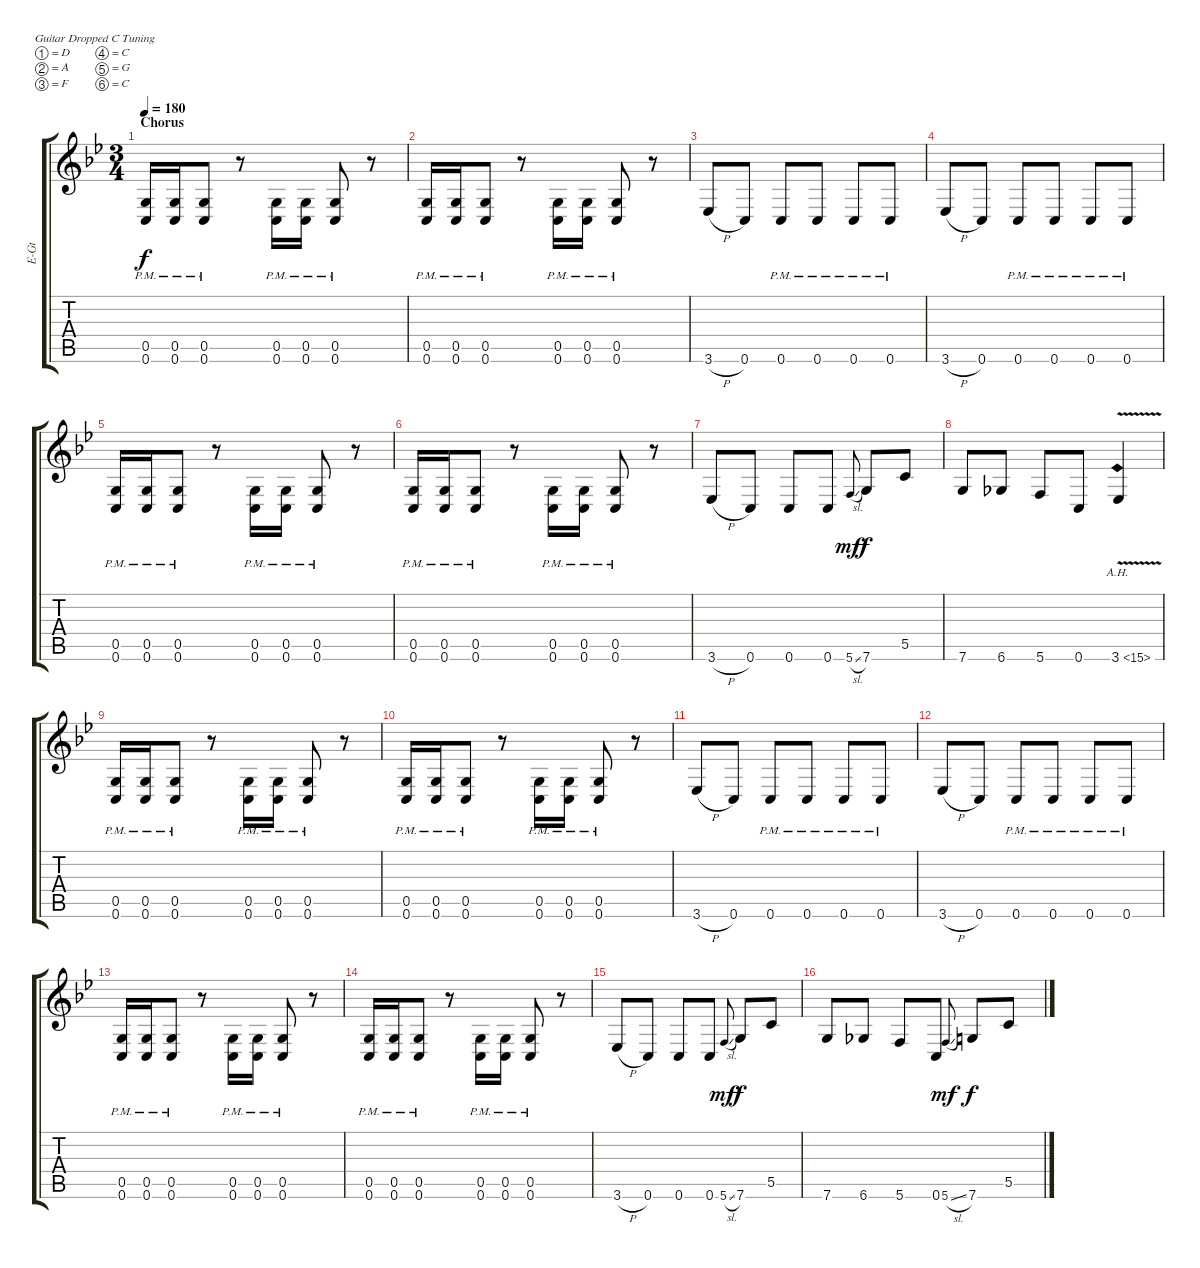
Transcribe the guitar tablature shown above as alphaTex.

\bracketExtendMode groupsimilarinstruments
\track ("Joel Stroetzel" "E-Gt") {instrument distortionguitar}
\staff {score tabs}
\tuning (D4 A3 F3 C3 G2 C2)
\ts (3 4)
\section ("" "Chorus")
\tempo 180
\clef g2
\ks bb
(0.5{pm acc forcenatural} 0.6{pm acc forcenatural}).16{dy f beam Up} (0.5{pm acc forcenatural} 0.6{pm acc forcenatural}).16{beam Up} (0.5{pm acc forcenatural} 0.6{pm acc forcenatural}).8{beam Up} r.8{beam Down} (0.5{pm acc forcenatural} 0.6{pm acc forcenatural}).16{beam Up} (0.5{pm acc forcenatural} 0.6{pm acc forcenatural}).16{beam Up} (0.5{pm acc forcenatural} 0.6{pm acc forcenatural}).8{beam Up} r.8{beam Down} |
(0.5{pm acc forcenatural} 0.6{pm acc forcenatural}).16{beam Up} (0.5{pm acc forcenatural} 0.6{pm acc forcenatural}).16{beam Up} (0.5{pm acc forcenatural} 0.6{pm acc forcenatural}).8{beam Up} r.8{beam Down} (0.5{pm acc forcenatural} 0.6{pm acc forcenatural}).16{beam Up} (0.5{pm acc forcenatural} 0.6{pm acc forcenatural}).16{beam Up} (0.5{pm acc forcenatural} 0.6{pm acc forcenatural}).8{beam Up} r.8{beam Down} |
3.6{h acc forcenatural}.8{beam Up} 0.6{acc forcenatural}.8{beam Up} 0.6{pm acc forcenatural}.8{beam Up} 0.6{pm acc forcenatural}.8{beam Up} 0.6{pm acc forcenatural}.8{beam Up} 0.6{pm acc forcenatural}.8{beam Up} |
3.6{h acc forcenatural}.8{beam Up} 0.6{acc forcenatural}.8{beam Up} 0.6{pm acc forcenatural}.8{beam Up} 0.6{pm acc forcenatural}.8{beam Up} 0.6{pm acc forcenatural}.8{beam Up} 0.6{pm acc forcenatural}.8{beam Up} |
(0.5{pm acc forcenatural} 0.6{pm acc forcenatural}).16{beam Up} (0.5{pm acc forcenatural} 0.6{pm acc forcenatural}).16{beam Up} (0.5{pm acc forcenatural} 0.6{pm acc forcenatural}).8{beam Up} r.8{beam Down} (0.5{pm acc forcenatural} 0.6{pm acc forcenatural}).16{beam Up} (0.5{pm acc forcenatural} 0.6{pm acc forcenatural}).16{beam Up} (0.5{pm acc forcenatural} 0.6{pm acc forcenatural}).8{beam Up} r.8{beam Down} |
(0.5{pm acc forcenatural} 0.6{pm acc forcenatural}).16{beam Up} (0.5{pm acc forcenatural} 0.6{pm acc forcenatural}).16{beam Up} (0.5{pm acc forcenatural} 0.6{pm acc forcenatural}).8{beam Up} r.8{beam Down} (0.5{pm acc forcenatural} 0.6{pm acc forcenatural}).16{beam Up} (0.5{pm acc forcenatural} 0.6{pm acc forcenatural}).16{beam Up} (0.5{pm acc forcenatural} 0.6{pm acc forcenatural}).8{beam Up} r.8{beam Down} |
3.6{h acc forcenatural}.8{beam Up} 0.6{acc forcenatural}.8{beam Up} 0.6{acc forcenatural}.8{beam Up} 0.6{acc forcenatural}.8{beam Up} 5.6{sl acc forcenatural}.8{gr onbeat dy mf beam Up} 7.6{acc forcenatural}.8{dy f beam Up} 5.5{acc forcenatural}.8{beam Up} |
7.6{acc forcenatural}.8{beam Up} 6.6{acc b}.8{beam Up} 5.6{acc forcenatural}.8{beam Up} 0.6{acc forcenatural}.8{beam Up} 3.6{ah 12 v acc forcenatural}.4{beam Up} |
(0.5{pm acc forcenatural} 0.6{pm acc forcenatural}).16{beam Up} (0.5{pm acc forcenatural} 0.6{pm acc forcenatural}).16{beam Up} (0.5{pm acc forcenatural} 0.6{pm acc forcenatural}).8{beam Up} r.8{beam Down} (0.5{pm acc forcenatural} 0.6{pm acc forcenatural}).16{beam Up} (0.5{pm acc forcenatural} 0.6{pm acc forcenatural}).16{beam Up} (0.5{pm acc forcenatural} 0.6{pm acc forcenatural}).8{beam Up} r.8{beam Down} |
(0.5{pm acc forcenatural} 0.6{pm acc forcenatural}).16{beam Up} (0.5{pm acc forcenatural} 0.6{pm acc forcenatural}).16{beam Up} (0.5{pm acc forcenatural} 0.6{pm acc forcenatural}).8{beam Up} r.8{beam Down} (0.5{pm acc forcenatural} 0.6{pm acc forcenatural}).16{beam Up} (0.5{pm acc forcenatural} 0.6{pm acc forcenatural}).16{beam Up} (0.5{pm acc forcenatural} 0.6{pm acc forcenatural}).8{beam Up} r.8{beam Down} |
3.6{h acc forcenatural}.8{beam Up} 0.6{acc forcenatural}.8{beam Up} 0.6{pm acc forcenatural}.8{beam Up} 0.6{pm acc forcenatural}.8{beam Up} 0.6{pm acc forcenatural}.8{beam Up} 0.6{pm acc forcenatural}.8{beam Up} |
3.6{h acc forcenatural}.8{beam Up} 0.6{acc forcenatural}.8{beam Up} 0.6{pm acc forcenatural}.8{beam Up} 0.6{pm acc forcenatural}.8{beam Up} 0.6{pm acc forcenatural}.8{beam Up} 0.6{pm acc forcenatural}.8{beam Up} |
(0.5{pm acc forcenatural} 0.6{pm acc forcenatural}).16{beam Up} (0.5{pm acc forcenatural} 0.6{pm acc forcenatural}).16{beam Up} (0.5{pm acc forcenatural} 0.6{pm acc forcenatural}).8{beam Up} r.8{beam Down} (0.5{pm acc forcenatural} 0.6{pm acc forcenatural}).16{beam Up} (0.5{pm acc forcenatural} 0.6{pm acc forcenatural}).16{beam Up} (0.5{pm acc forcenatural} 0.6{pm acc forcenatural}).8{beam Up} r.8{beam Down} |
(0.5{pm acc forcenatural} 0.6{pm acc forcenatural}).16{beam Up} (0.5{pm acc forcenatural} 0.6{pm acc forcenatural}).16{beam Up} (0.5{pm acc forcenatural} 0.6{pm acc forcenatural}).8{beam Up} r.8{beam Down} (0.5{pm acc forcenatural} 0.6{pm acc forcenatural}).16{beam Up} (0.5{pm acc forcenatural} 0.6{pm acc forcenatural}).16{beam Up} (0.5{pm acc forcenatural} 0.6{pm acc forcenatural}).8{beam Up} r.8{beam Down} |
3.6{h acc forcenatural}.8{beam Up} 0.6{acc forcenatural}.8{beam Up} 0.6{acc forcenatural}.8{beam Up} 0.6{acc forcenatural}.8{beam Up} 5.6{sl acc forcenatural}.8{gr onbeat dy mf beam Up} 7.6{acc forcenatural}.8{dy f beam Up} 5.5{acc forcenatural}.8{beam Up} |
7.6{acc forcenatural}.8{beam Up} 6.6{acc b}.8{beam Up} 5.6{acc forcenatural}.8{beam Up} 0.6{acc forcenatural}.8{beam Up} 5.6{sl acc forcenatural}.8{gr onbeat dy mf beam Up} 7.6{acc forcenatural}.8{dy f beam Up} 5.5{acc forcenatural}.8{beam Up}
